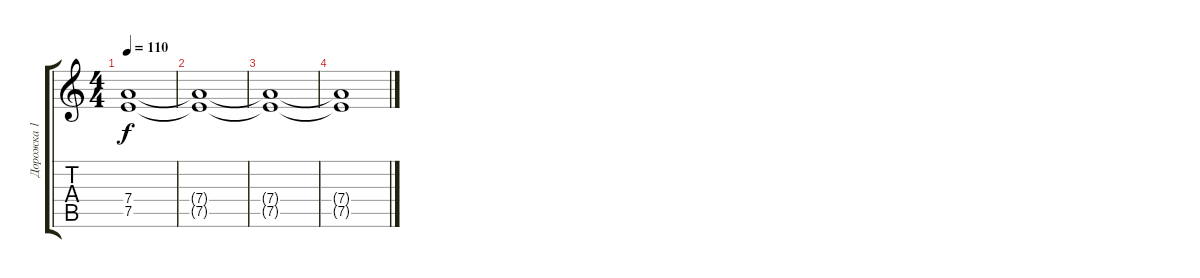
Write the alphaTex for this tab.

\track ("Дорожка 1" "Дорожка 1") {instrument distortionguitar}
\staff {score tabs}
\tuning (E4 B3 G3 D3 A2 E2) {hide}
\ts (4 4)
\tempo 110
\clef g2
\ks c
(7.4 7.5).1{dy f} |
(7.4{t} 7.5{t}).1 |
(7.4{t} 7.5{t}).1 |
(7.4{t} 7.5{t}).1
